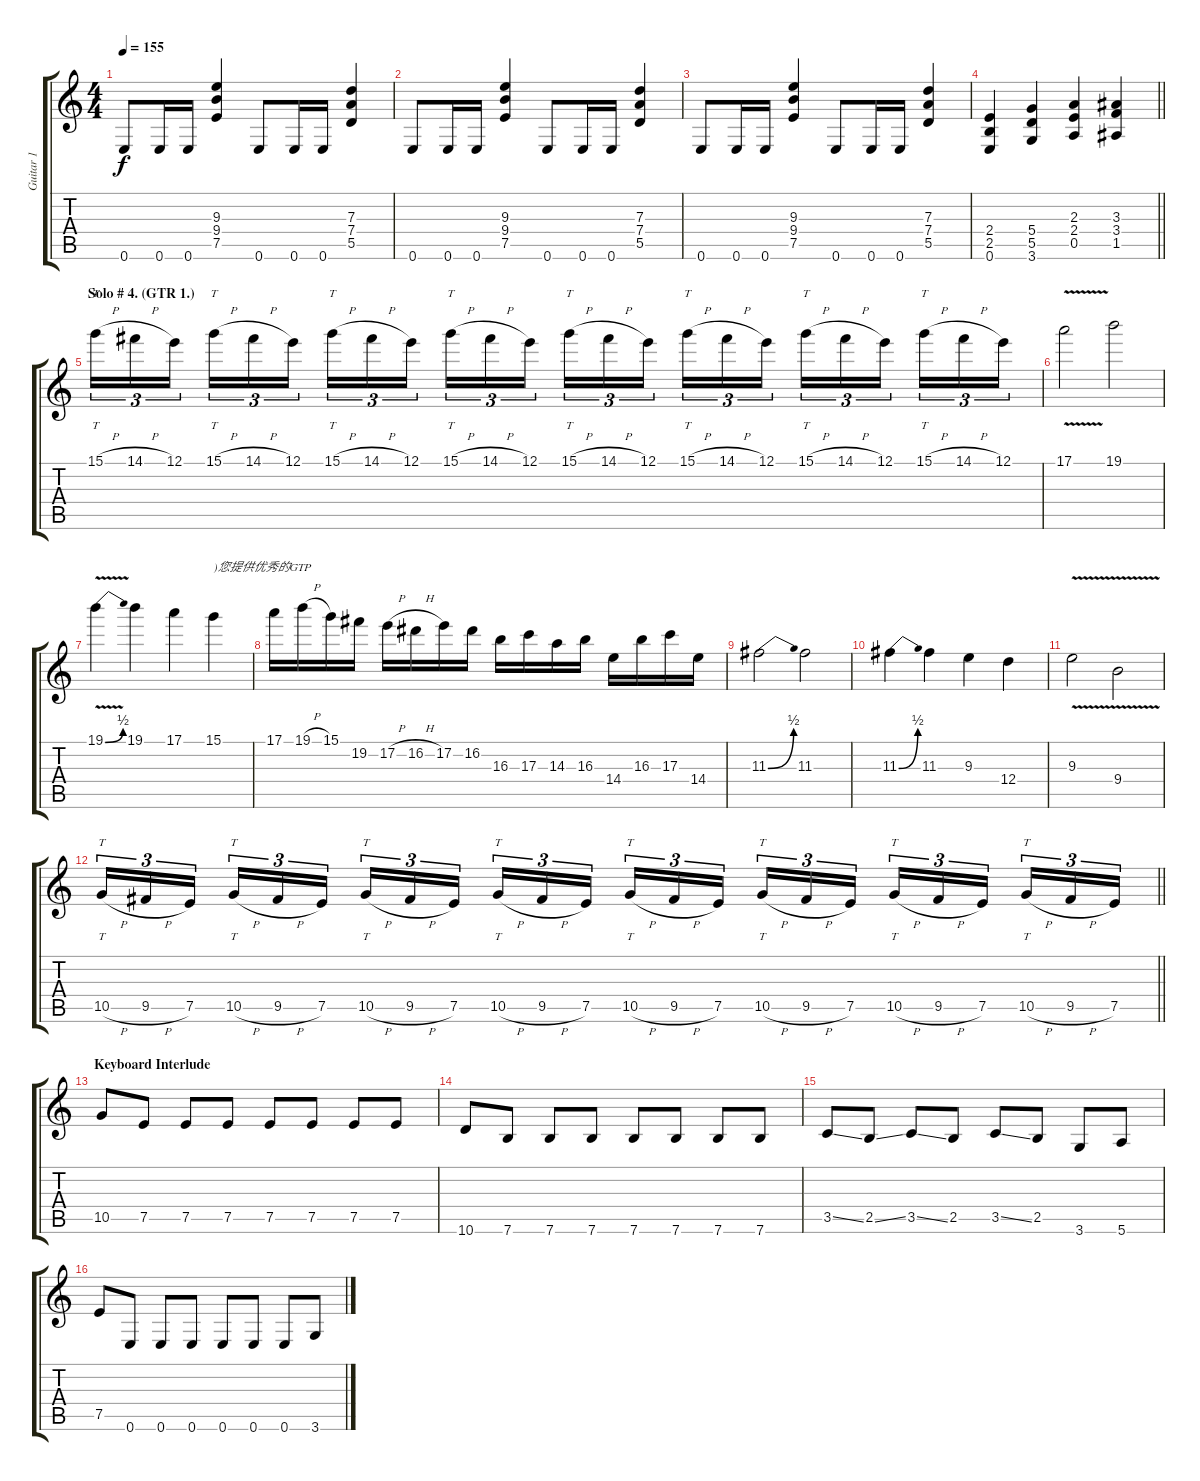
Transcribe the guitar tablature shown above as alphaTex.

\track ("Guitar 1" "Guitar 1") {instrument distortionguitar}
\staff {score tabs}
\tuning (E4 B3 G3 D3 A2 E2) {hide}
\ts (4 4)
\tempo 155
\clef g2
\ks c
0.6.8{dy f} 0.6.16 0.6.16 (9.3 9.4 7.5).4 0.6.8 0.6.16 0.6.16 (7.3 7.4 5.5).4 |
0.6.8 0.6.16 0.6.16 (9.3 9.4 7.5).4 0.6.8 0.6.16 0.6.16 (7.3 7.4 5.5).4 |
0.6.8 0.6.16 0.6.16 (9.3 9.4 7.5).4 0.6.8 0.6.16 0.6.16 (7.3 7.4 5.5).4 |
\barLineRight lightlight
(2.4 2.5 0.6).4 (5.4 5.5 3.6).4 (2.3 2.4 0.5).4 (3.3 3.4 1.5).4 |
\section ("" "Solo # 4. (GTR 1.)")
15.1{h}.16{tt tu (3 2)} 14.1{h}.16{tu (3 2)} 12.1.16{tu (3 2) beam splitsecondary} 15.1{h}.16{tt tu (3 2)} 14.1{h}.16{tu (3 2)} 12.1.16{tu (3 2)} 15.1{h}.16{tt tu (3 2)} 14.1{h}.16{tu (3 2)} 12.1.16{tu (3 2) beam splitsecondary} 15.1{h}.16{tt tu (3 2)} 14.1{h}.16{tu (3 2)} 12.1.16{tu (3 2)} 15.1{h}.16{tt tu (3 2)} 14.1{h}.16{tu (3 2)} 12.1.16{tu (3 2) beam splitsecondary} 15.1{h}.16{tt tu (3 2)} 14.1{h}.16{tu (3 2)} 12.1.16{tu (3 2)} 15.1{h}.16{tt tu (3 2)} 14.1{h}.16{tu (3 2)} 12.1.16{tu (3 2) beam splitsecondary} 15.1{h}.16{tt tu (3 2)} 14.1{h}.16{tu (3 2)} 12.1.16{tu (3 2)} |
17.1{v}.2 19.1.2 |
19.1{be (bend 0 0 60 2) v}.4 19.1.4 17.1.4 15.1.4{txt ")您提供优秀的GTP"} |
17.1.16 19.1{h}.16 15.1.16 19.2.16 17.2{h}.16 16.2{h}.16 17.2.16 16.2.16 16.3.16 17.3.16 14.3.16 16.3.16 14.4.16 16.3.16 17.3.16 14.4.16 |
11.3{be (bend 0 0 60 2)}.2 11.3.2 |
11.3{be (bend 0 0 60 2)}.4 11.3.4 9.3.4 12.4.4 |
9.3{v}.2 9.4{v}.2 |
\barLineRight lightlight
10.5{h}.16{tt tu (3 2)} 9.5{h}.16{tu (3 2)} 7.5.16{tu (3 2) beam splitsecondary} 10.5{h}.16{tt tu (3 2)} 9.5{h}.16{tu (3 2)} 7.5.16{tu (3 2)} 10.5{h}.16{tt tu (3 2)} 9.5{h}.16{tu (3 2)} 7.5.16{tu (3 2) beam splitsecondary} 10.5{h}.16{tt tu (3 2)} 9.5{h}.16{tu (3 2)} 7.5.16{tu (3 2)} 10.5{h}.16{tt tu (3 2)} 9.5{h}.16{tu (3 2)} 7.5.16{tu (3 2) beam splitsecondary} 10.5{h}.16{tt tu (3 2)} 9.5{h}.16{tu (3 2)} 7.5.16{tu (3 2)} 10.5{h}.16{tt tu (3 2)} 9.5{h}.16{tu (3 2)} 7.5.16{tu (3 2) beam splitsecondary} 10.5{h}.16{tt tu (3 2)} 9.5{h}.16{tu (3 2)} 7.5.16{tu (3 2)} |
\section ("" "Keyboard Interlude")
10.5.8 7.5.8 7.5.8 7.5.8 7.5.8 7.5.8 7.5.8 7.5.8 |
10.6.8 7.6.8 7.6.8 7.6.8 7.6.8 7.6.8 7.6.8 7.6.8 |
3.5{ss}.8 2.5{ss}.8 3.5{ss}.8 2.5.8 3.5{ss}.8 2.5.8 3.6.8 5.6.8 |
7.5.8 0.6.8 0.6.8 0.6.8 0.6.8 0.6.8 0.6.8 3.6.8
